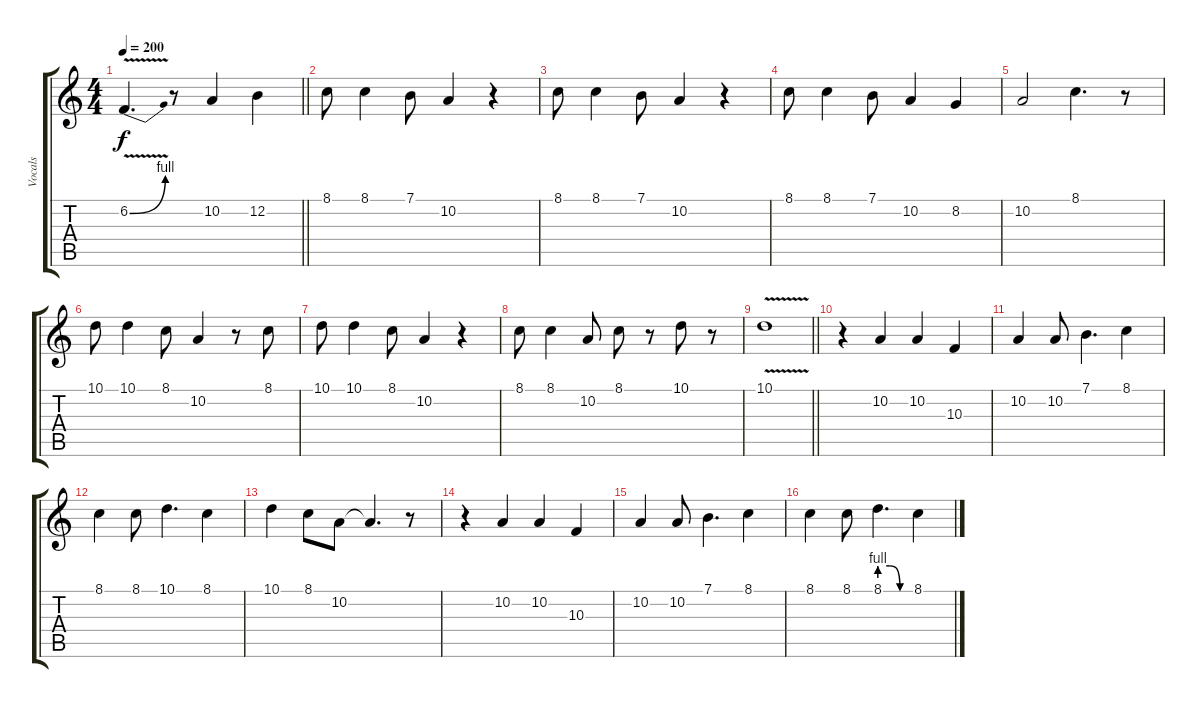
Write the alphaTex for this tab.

\track ("Vocals" "Vocals") {instrument lead2sawtooth}
\staff {score tabs}
\tuning (E4 B3 G3 D3 A2 E2) {hide}
\ts (4 4)
\tempo 200
\clef g2
\barLineRight lightlight
\ks c
6.2{be (bend 0 0 60 4) v}.4{d dy f} r.8 10.2.4 12.2.4 |
\section ("" "")
8.1.8 8.1.4 7.1.8 10.2.4 r.4 |
8.1.8 8.1.4 7.1.8 10.2.4 r.4 |
8.1.8 8.1.4 7.1.8 10.2.4 8.2.4 |
10.2.2 8.1.4{d} r.8 |
10.1.8 10.1.4 8.1.8 10.2.4 r.8 8.1.8 |
10.1.8 10.1.4 8.1.8 10.2.4 r.4 |
8.1.8 8.1.4 10.2.8 8.1.8 r.8 10.1.8 r.8 |
\barLineRight lightlight
10.1{v}.1 |
\section ("" "")
r.4 10.2.4 10.2.4 10.3.4 |
10.2.4 10.2.8 7.1.4{d} 8.1.4 |
8.1.4 8.1.8 10.1.4{d} 8.1.4 |
10.1.4 8.1.8 10.2.8 10.2{t}.4{d} r.8 |
r.4 10.2.4 10.2.4 10.3.4 |
10.2.4 10.2.8 7.1.4{d} 8.1.4 |
8.1.4 8.1.8 8.1{be (custom 0 4 20 4 40 0 60 0)}.4{d} 8.1.4
